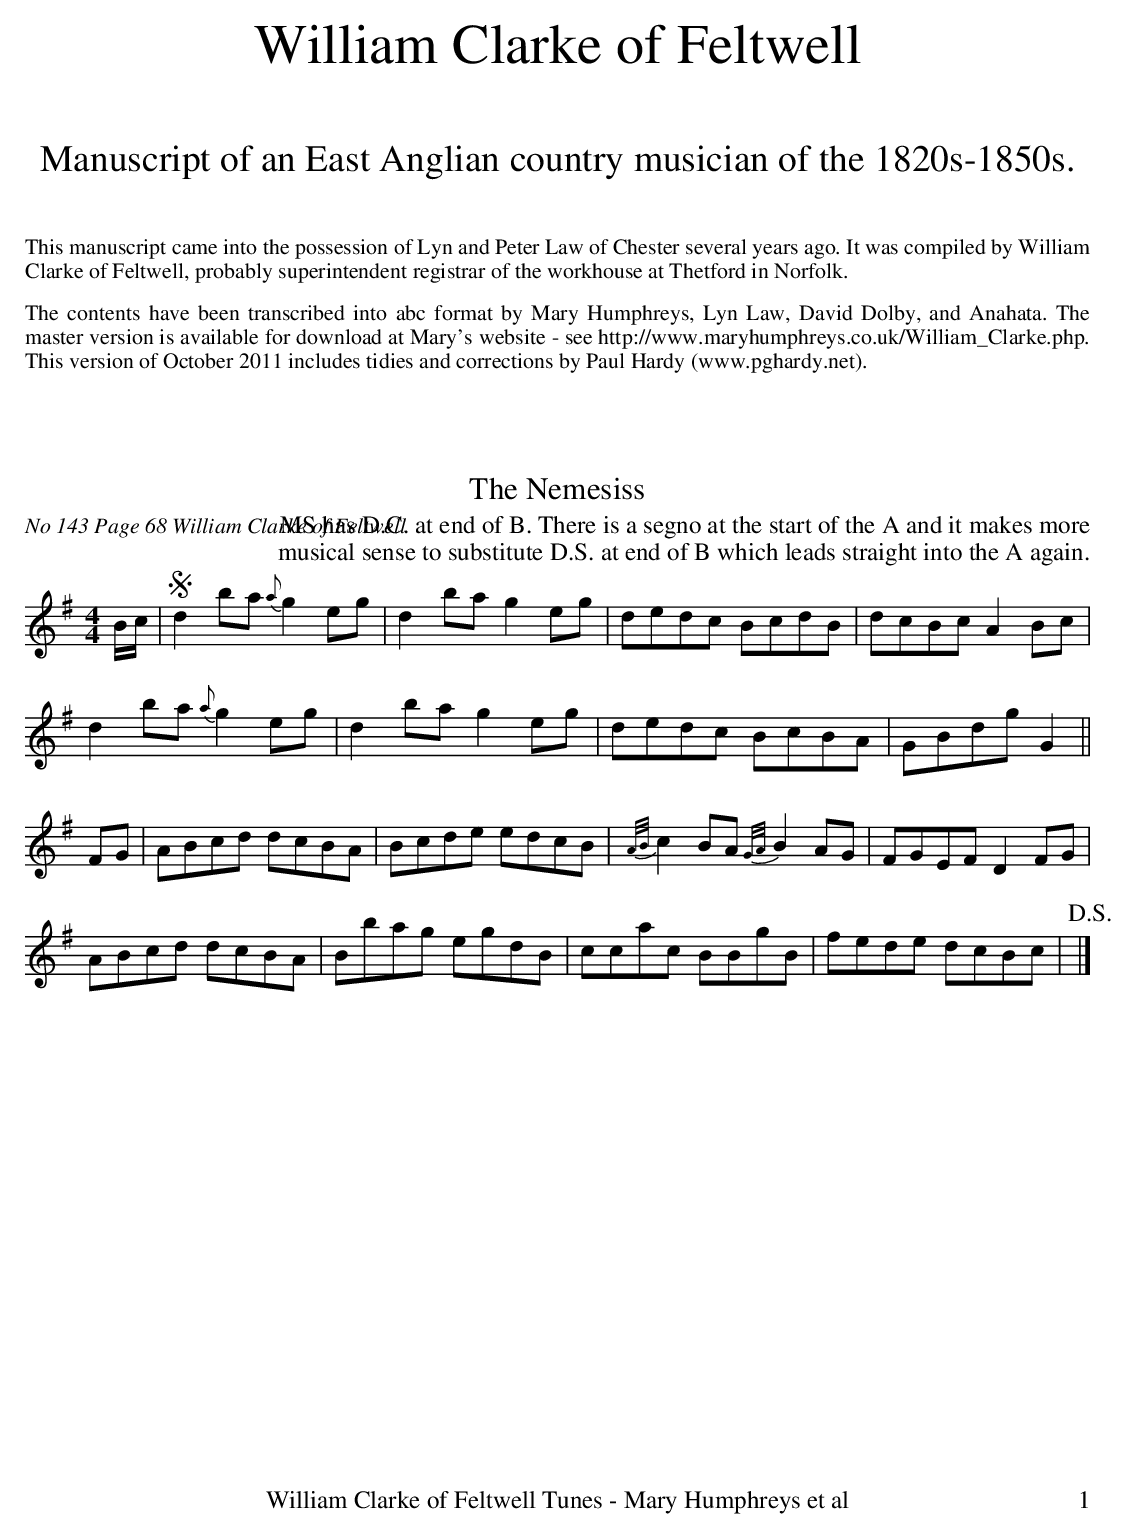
X:1
T:The Nemesiss
O:No 143 Page 68 William Clarke of Feltwell
M:4/4
L:1/8
K:G
B/c/|!segno! d2 ba {a}g2 eg|d2 ba g2 eg|dedc BcdB|dcBc A2 Bc|
d2 ba {a}g2 eg|d2 ba g2 eg|dedc BcBA|GBdg G2||
FG|ABcd dcBA|Bcde edcB|{A/B/}c2 BA {G/A/} B2 AG|FGEF D2 FG|
ABcd dcBA|Bbag egdB|ccac BBgB|fede dcBc|!D.S.!|]
